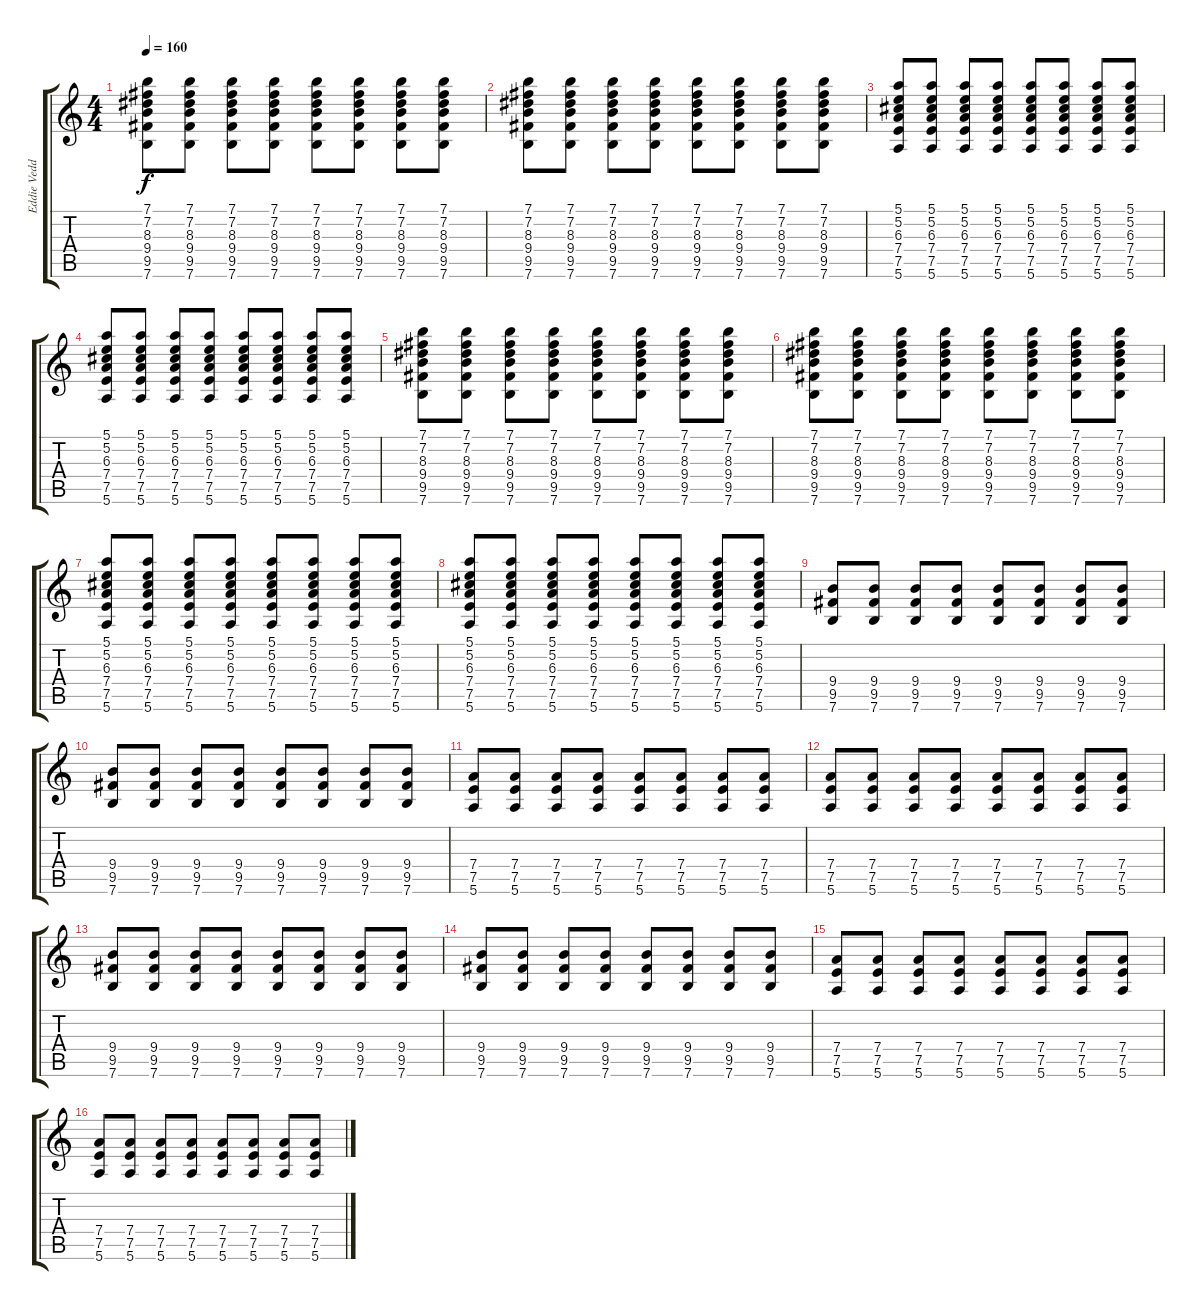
\track ("Eddie Vedder" "Eddie Vedd") {instrument electricguitarclean}
\staff {score tabs}
\tuning (E4 B3 G3 D3 A2 E2) {hide}
\ts (4 4)
\tempo 160
\clef g2
\ks c
(7.1 7.2 8.3 9.4 9.5 7.6).8{dy f} (7.1 7.2 8.3 9.4 9.5 7.6).8 (7.1 7.2 8.3 9.4 9.5 7.6).8 (7.1 7.2 8.3 9.4 9.5 7.6).8 (7.1 7.2 8.3 9.4 9.5 7.6).8 (7.1 7.2 8.3 9.4 9.5 7.6).8 (7.1 7.2 8.3 9.4 9.5 7.6).8 (7.1 7.2 8.3 9.4 9.5 7.6).8 |
(7.1 7.2 8.3 9.4 9.5 7.6).8 (7.1 7.2 8.3 9.4 9.5 7.6).8 (7.1 7.2 8.3 9.4 9.5 7.6).8 (7.1 7.2 8.3 9.4 9.5 7.6).8 (7.1 7.2 8.3 9.4 9.5 7.6).8 (7.1 7.2 8.3 9.4 9.5 7.6).8 (7.1 7.2 8.3 9.4 9.5 7.6).8 (7.1 7.2 8.3 9.4 9.5 7.6).8 |
(5.1 5.2 6.3 7.4 7.5 5.6).8 (5.1 5.2 6.3 7.4 7.5 5.6).8 (5.1 5.2 6.3 7.4 7.5 5.6).8 (5.1 5.2 6.3 7.4 7.5 5.6).8 (5.1 5.2 6.3 7.4 7.5 5.6).8 (5.1 5.2 6.3 7.4 7.5 5.6).8 (5.1 5.2 6.3 7.4 7.5 5.6).8 (5.1 5.2 6.3 7.4 7.5 5.6).8 |
(5.1 5.2 6.3 7.4 7.5 5.6).8 (5.1 5.2 6.3 7.4 7.5 5.6).8 (5.1 5.2 6.3 7.4 7.5 5.6).8 (5.1 5.2 6.3 7.4 7.5 5.6).8 (5.1 5.2 6.3 7.4 7.5 5.6).8 (5.1 5.2 6.3 7.4 7.5 5.6).8 (5.1 5.2 6.3 7.4 7.5 5.6).8 (5.1 5.2 6.3 7.4 7.5 5.6).8 |
(7.1 7.2 8.3 9.4 9.5 7.6).8 (7.1 7.2 8.3 9.4 9.5 7.6).8 (7.1 7.2 8.3 9.4 9.5 7.6).8 (7.1 7.2 8.3 9.4 9.5 7.6).8 (7.1 7.2 8.3 9.4 9.5 7.6).8 (7.1 7.2 8.3 9.4 9.5 7.6).8 (7.1 7.2 8.3 9.4 9.5 7.6).8 (7.1 7.2 8.3 9.4 9.5 7.6).8 |
(7.1 7.2 8.3 9.4 9.5 7.6).8 (7.1 7.2 8.3 9.4 9.5 7.6).8 (7.1 7.2 8.3 9.4 9.5 7.6).8 (7.1 7.2 8.3 9.4 9.5 7.6).8 (7.1 7.2 8.3 9.4 9.5 7.6).8 (7.1 7.2 8.3 9.4 9.5 7.6).8 (7.1 7.2 8.3 9.4 9.5 7.6).8 (7.1 7.2 8.3 9.4 9.5 7.6).8 |
(5.1 5.2 6.3 7.4 7.5 5.6).8 (5.1 5.2 6.3 7.4 7.5 5.6).8 (5.1 5.2 6.3 7.4 7.5 5.6).8 (5.1 5.2 6.3 7.4 7.5 5.6).8 (5.1 5.2 6.3 7.4 7.5 5.6).8 (5.1 5.2 6.3 7.4 7.5 5.6).8 (5.1 5.2 6.3 7.4 7.5 5.6).8 (5.1 5.2 6.3 7.4 7.5 5.6).8 |
(5.1 5.2 6.3 7.4 7.5 5.6).8 (5.1 5.2 6.3 7.4 7.5 5.6).8 (5.1 5.2 6.3 7.4 7.5 5.6).8 (5.1 5.2 6.3 7.4 7.5 5.6).8 (5.1 5.2 6.3 7.4 7.5 5.6).8 (5.1 5.2 6.3 7.4 7.5 5.6).8 (5.1 5.2 6.3 7.4 7.5 5.6).8 (5.1 5.2 6.3 7.4 7.5 5.6).8 |
(9.4 9.5 7.6).8 (9.4 9.5 7.6).8 (9.4 9.5 7.6).8 (9.4 9.5 7.6).8 (9.4 9.5 7.6).8 (9.4 9.5 7.6).8 (9.4 9.5 7.6).8 (9.4 9.5 7.6).8 |
(9.4 9.5 7.6).8 (9.4 9.5 7.6).8 (9.4 9.5 7.6).8 (9.4 9.5 7.6).8 (9.4 9.5 7.6).8 (9.4 9.5 7.6).8 (9.4 9.5 7.6).8 (9.4 9.5 7.6).8 |
(7.4 7.5 5.6).8 (7.4 7.5 5.6).8 (7.4 7.5 5.6).8 (7.4 7.5 5.6).8 (7.4 7.5 5.6).8 (7.4 7.5 5.6).8 (7.4 7.5 5.6).8 (7.4 7.5 5.6).8 |
(7.4 7.5 5.6).8 (7.4 7.5 5.6).8 (7.4 7.5 5.6).8 (7.4 7.5 5.6).8 (7.4 7.5 5.6).8 (7.4 7.5 5.6).8 (7.4 7.5 5.6).8 (7.4 7.5 5.6).8 |
(9.4 9.5 7.6).8 (9.4 9.5 7.6).8 (9.4 9.5 7.6).8 (9.4 9.5 7.6).8 (9.4 9.5 7.6).8 (9.4 9.5 7.6).8 (9.4 9.5 7.6).8 (9.4 9.5 7.6).8 |
(9.4 9.5 7.6).8 (9.4 9.5 7.6).8 (9.4 9.5 7.6).8 (9.4 9.5 7.6).8 (9.4 9.5 7.6).8 (9.4 9.5 7.6).8 (9.4 9.5 7.6).8 (9.4 9.5 7.6).8 |
(7.4 7.5 5.6).8 (7.4 7.5 5.6).8 (7.4 7.5 5.6).8 (7.4 7.5 5.6).8 (7.4 7.5 5.6).8 (7.4 7.5 5.6).8 (7.4 7.5 5.6).8 (7.4 7.5 5.6).8 |
(7.4 7.5 5.6).8 (7.4 7.5 5.6).8 (7.4 7.5 5.6).8 (7.4 7.5 5.6).8 (7.4 7.5 5.6).8 (7.4 7.5 5.6).8 (7.4 7.5 5.6).8 (7.4 7.5 5.6).8
